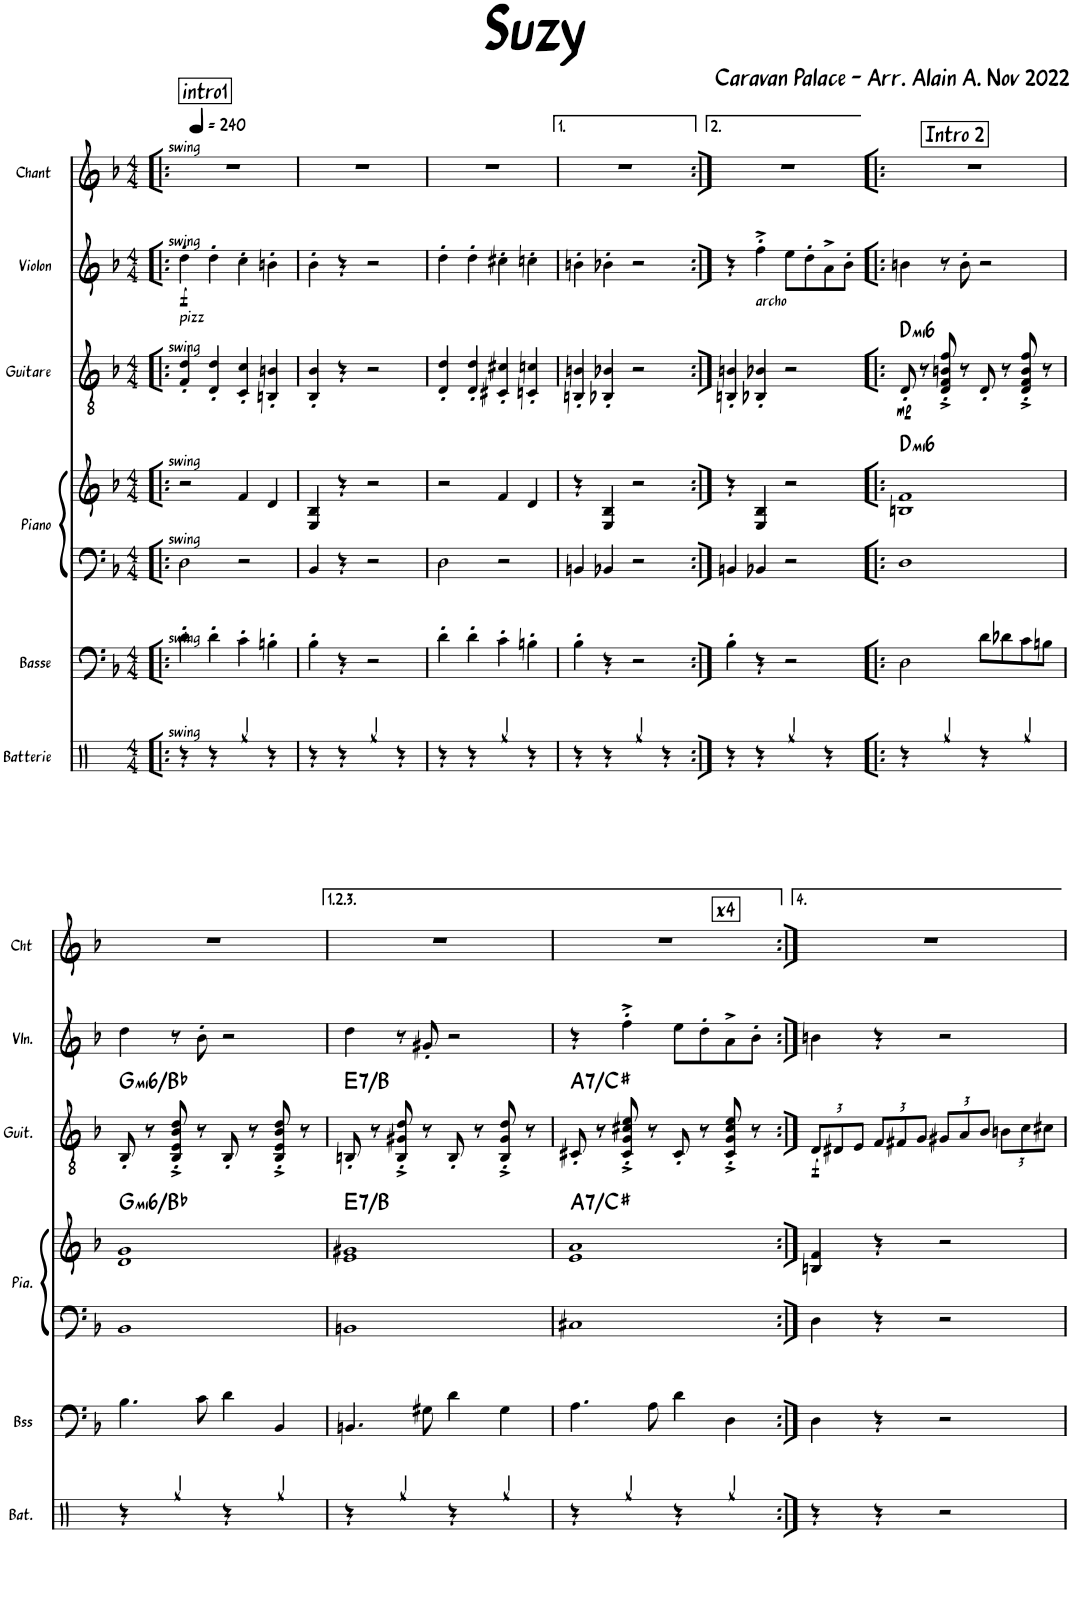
**kern	**kern	**kern	**kern	**harte	**kern	**dynam	**harte	**kern	**dynam	**kern
*part6	*part5	*part4	*part4	*part4	*part3	*part3	*part3	*part2	*part2	*part1
*staff7	*staff6	*staff5	*staff4	*	*staff3	*staff3	*	*staff2	*staff2	*staff1
*I"Batterie	*I"Basse	*I"Piano	*	*	*I"Guitare	*	*	*I"Violon	*	*I"Chant
*I'Bat.	*I'Bss	*I'Pia.	*	*	*I'Guit.	*	*	*I'Vln.	*	*I'Cht
*clefX	*clefF4	*clefF4	*clefG2	*	*clefGv2	*	*	*clefG2	*	*clefG2
*	*Trd7c12	*	*	*	*	*	*	*	*	*
*k[]	*k[b-]	*k[b-]	*k[b-]	*	*k[b-]	*	*	*k[b-]	*	*k[b-]
*M4/4	*M4/4	*M4/4	*M4/4	*	*M4/4	*	*	*M4/4	*	*M4/4
*MM240	*MM240	*MM240	*MM240	*	*MM240	*	*	*MM240	*	*MM240
!!LO:REH:place=s1:a:B:rj:fs=14:t=intro1
=1!|:	=1!|:	=1!|:	=1!|:	=1!|:	=1!|:	=1!|:	=1!|:	=1!|:	=1!|:	=1!|:
!	!	!	!	!	!	!	!	!	!	!LO:TX:a:t=swing
!	!	!	!	!	!	!	!	!LO:TX:a:t=swing	!	!
!	!	!	!	!	!	!	!	!LO:TX:b:t=pizz	!	!
!	!	!	!	!	!LO:TX:a:t=swing	!	!	!	!	!
!	!	!	!LO:TX:a:t=swing	!	!	!	!	!	!	!
!	!	!LO:TX:a:t=swing	!	!	!	!	!	!	!	!
!	!LO:TX:a:t=swing	!	!	!	!	!	!	!	!	!
!LO:TX:a:t=swing	!	!	!	!	!	!	!	!	!	!
!	!	!	!	!	!	!	!	!	!LO:DY:b	!
4r	4d'\	2D\	2r	.	4F/' 4d/'	.	.	4dd'\	f	1r
4r	4d'\	.	.	.	4D/' 4d/'	.	.	4dd'\	.	.
4Rgg/	4c'\	2r	4f/	.	4C/' 4c/'	.	.	4cc'\	.	.
4r	4Bn'\	.	4d/	.	4BBn/' 4Bn/'	.	.	4bn'\	.	.
=2	=2	=2	=2	=2	=2	=2	=2	=2	=2	=2
4r	4B-'\	4BB-/	4E/ 4B-/	.	4BB-/' 4B-/'	.	.	4b-'\	.	1r
4r	4r	4r	4r	.	4r	.	.	4r	.	.
4Rgg/	2r	2r	2r	.	2r	.	.	2r	.	.
4r	.	.	.	.	.	.	.	.	.	.
=3	=3	=3	=3	=3	=3	=3	=3	=3	=3	=3
4r	4d'\	2D\	2r	.	4D/' 4d/'	.	.	4dd'\	.	1r
4r	4d'\	.	.	.	4D/' 4d/'	.	.	4dd'\	.	.
4Rgg/	4c'\	2r	4f/	.	4C#X/' 4c#X/'	.	.	4cc#X'\	.	.
4r	4Bn'\	.	4d/	.	4Cn/' 4cn/'	.	.	4ccn'\	.	.
=4	=4	=4	=4	=4	=4	=4	=4	=4	=4	=4
4r	4B-'\	4BBn/	4r	.	4BBn/' 4Bn/'	.	.	4bn'\	.	1r
4r	4r	4BB-X/	4E/ 4B-/	.	4BB-X/' 4B-X/'	.	.	4b-X'\	.	.
4Rgg/	2r	2r	2r	.	2r	.	.	2r	.	.
4r	.	.	.	.	.	.	.	.	.	.
=5:|!	=5:|!	=5:|!	=5:|!	=5:|!	=5:|!	=5:|!	=5:|!	=5:|!	=5:|!	=5:|!
4r	4B-'\	4BBn/	4r	.	4BBn/' 4Bn/'	.	.	4r	.	1r
!	!	!	!	!	!	!	!	!LO:TX:b:t=archo	!	!
4r	4r	4BB-X/	4E/ 4B-/	.	4BB-X/' 4B-X/'	.	.	4ff'^\	.	.
4Rgg/	2r	2r	2r	.	2r	.	.	8ee\L	.	.
.	.	.	.	.	.	.	.	8dd'\	.	.
4r	.	.	.	.	.	.	.	8a^\	.	.
.	.	.	.	.	.	.	.	8b-'\J	.	.
!!LO:REH:place=s1:a:B:rj:fs=14:t=Intro 2
=6!|:	=6!|:	=6!|:	=6!|:	=6!|:	=6!|:	=6!|:	=6!|:	=6!|:	=6!|:	=6!|:
!	!	!	!	!LO:H:kt=mi6	!	!LO:DY:b	!LO:H:kt=mi6	!	!	!
4r	2D\	1D	1Bn 1f	D:min6	8D'/	mp	D:min6	4bn\	.	1r
.	.	.	.	.	8r	.	.	.	.	.
4Rgg/	.	.	.	.	8D/'^ 8F/'^ 8Bn/'^ 8f/'^	.	.	8r	.	.
.	.	.	.	.	8r	.	.	8b'\	.	.
4r	8d\L	.	.	.	8D'/	.	.	2r	.	.
.	8d-X\	.	.	.	8r	.	.	.	.	.
4Rgg/	8c\	.	.	.	8D/'^ 8F/'^ 8B/'^ 8f/'^	.	.	.	.	.
.	8Bn\J	.	.	.	8r	.	.	.	.	.
!!LO:LB:g=z
=7	=7	=7	=7	=7	=7	=7	=7	=7	=7	=7
!	!	!	!	!LO:H:kt=mi6	!	!	!LO:H:kt=mi6	!	!	!
4r	4.B-\	1BB-	1d 1g	G:min6/b3	8BB-'/	.	G:min6/b3	4dd\	.	1r
.	.	.	.	.	8r	.	.	.	.	.
4Rgg/	.	.	.	.	8BB-/'^ 8E/'^ 8B-/'^ 8d/'^	.	.	8r	.	.
.	8c\	.	.	.	8r	.	.	8b-'\	.	.
4r	4d\	.	.	.	8BB-'/	.	.	2r	.	.
.	.	.	.	.	8r	.	.	.	.	.
4Rgg/	4BB-/	.	.	.	8BB-/'^ 8E/'^ 8B-/'^ 8d/'^	.	.	.	.	.
.	.	.	.	.	8r	.	.	.	.	.
=8	=8	=8	=8	=8	=8	=8	=8	=8	=8	=8
!	!	!	!	!LO:H:kt=7	!	!	!LO:H:kt=7	!	!	!
4r	4.BBn/	1BBn	1e 1g#X	E:7/5	8BBn'/	.	E:7/5	4dd\	.	1r
.	.	.	.	.	8r	.	.	.	.	.
4Rgg/	.	.	.	.	8BB/'^ 8G#X/'^ 8d/'^	.	.	8r	.	.
.	8G#X\	.	.	.	8r	.	.	8g#X'/	.	.
4r	4d\	.	.	.	8BB'/	.	.	2r	.	.
.	.	.	.	.	8r	.	.	.	.	.
4Rgg/	4G#\	.	.	.	8BB/'^ 8G#/'^ 8d/'^	.	.	.	.	.
.	.	.	.	.	8r	.	.	.	.	.
!!LO:REH:place=s1:a:B:rj:fs=14:t=x4
=9	=9	=9	=9	=9	=9	=9	=9	=9	=9	=9
!	!	!	!	!LO:H:kt=7	!	!	!LO:H:kt=7	!	!	!
4r	4.A\	1C#X	1e 1a	A:7/3	8C#X'/	.	A:7/3	4r	.	1r
.	.	.	.	.	8r	.	.	.	.	.
4Rgg/	.	.	.	.	8C#/'^ 8G/'^ 8c#X/'^ 8e/'^	.	.	4ff'^\	.	.
.	8A\	.	.	.	8r	.	.	.	.	.
4r	4d\	.	.	.	8C#'/	.	.	8ee\L	.	.
.	.	.	.	.	8r	.	.	8dd'\	.	.
4Rgg/	4D\	.	.	.	8C#/'^ 8G/'^ 8c#/'^ 8e/'^	.	.	8a^\	.	.
.	.	.	.	.	8r	.	.	8b-'\J	.	.
=10:|!	=10:|!	=10:|!	=10:|!	=10:|!	=10:|!	=10:|!	=10:|!	=10:|!	=10:|!	=10:|!
*	*	*	*	*	*Xbrackettup	*	*	*	*	*
!	!	!	!	!	!	!LO:DY:b	!	!	!	!
4r	4D\	4D\	4Bn/ 4f/	.	12D/L	f	.	4bn\	.	1r
.	.	.	.	.	12D#X/	.	.	.	.	.
.	.	.	.	.	12E/J	.	.	.	.	.
4r	4r	4r	4r	.	12F/L	.	.	4r	.	.
.	.	.	.	.	12F#X/	.	.	.	.	.
.	.	.	.	.	12G/J	.	.	.	.	.
2r	2r	2r	2r	.	12G#X/L	.	.	2r	.	.
.	.	.	.	.	12A/	.	.	.	.	.
.	.	.	.	.	12B-/J	.	.	.	.	.
.	.	.	.	.	12Bn\L	.	.	.	.	.
.	.	.	.	.	12c\	.	.	.	.	.
.	.	.	.	.	12c#X\J	.	.	.	.	.
=	=	=	=	=	=	=	=	=	=	=
*-	*-	*-	*-	*-	*-	*-	*-	*-	*-	*-
